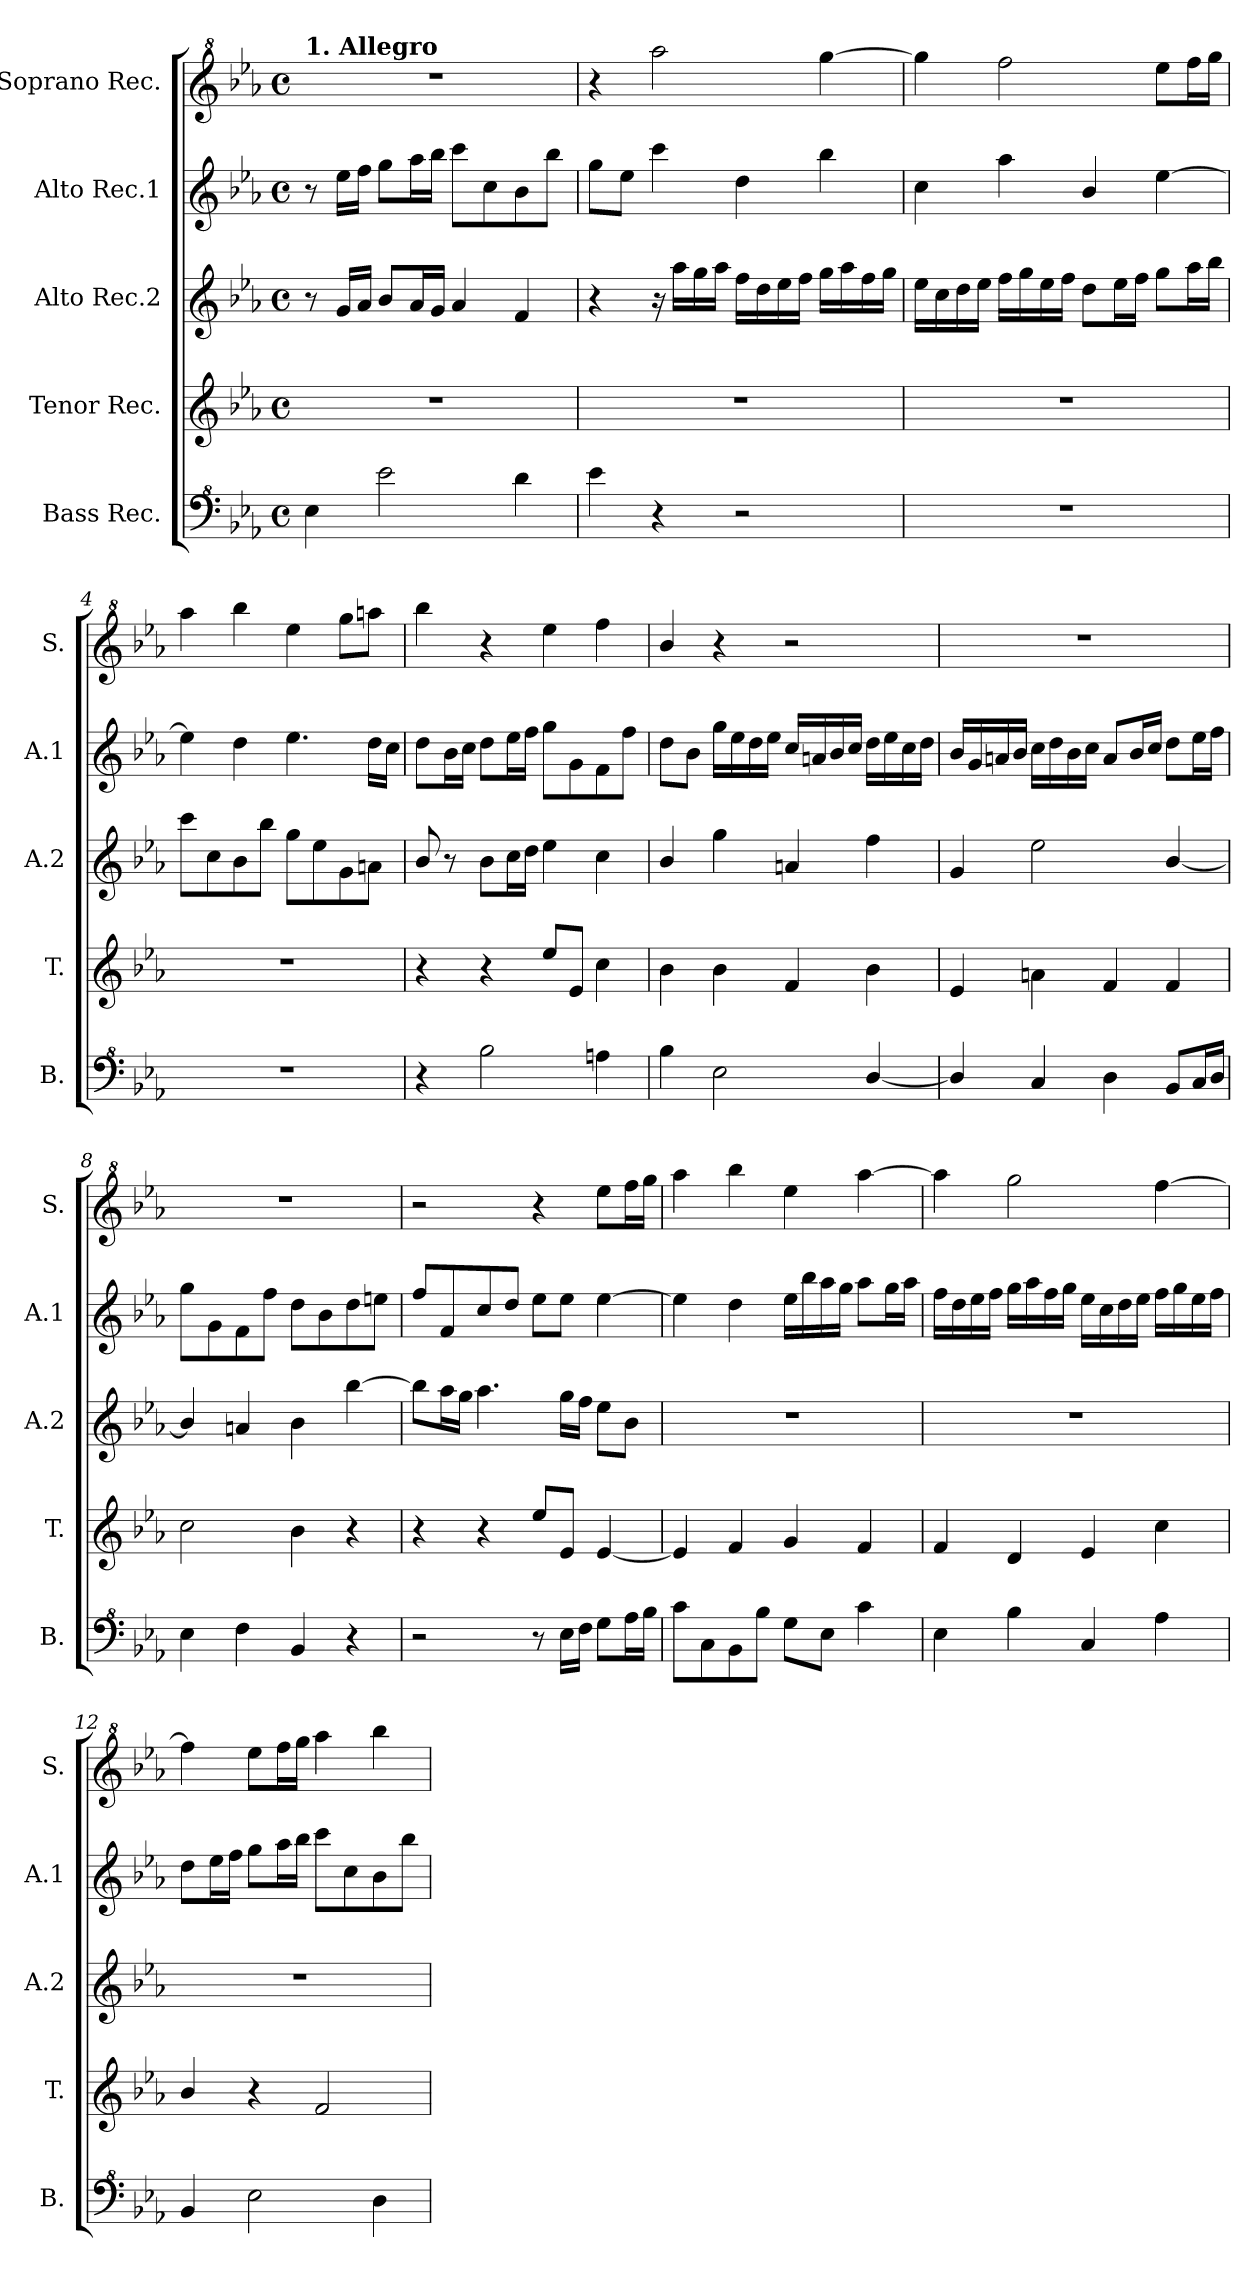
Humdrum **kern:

**kern	**kern	**kern	**kern	**kern
*part5	*part4	*part3	*part2	*part1
*staff5	*staff4	*staff3	*staff2	*staff1
*I"Bass Rec.	*I"Tenor Rec.	*I"Alto Rec.2	*I"Alto Rec.1	*I"Soprano Rec.
*I'B.	*I'T.	*I'A.2	*I'A.1	*I'S.
*clefF^4	*clefG2	*clefG2	*clefG2	*clefG^2
*k[b-e-a-]	*k[b-e-a-]	*k[b-e-a-]	*k[b-e-a-]	*k[b-e-a-]
*E-:	*E-:	*E-:	*E-:	*E-:
*M4/4	*M4/4	*M4/4	*M4/4	*M4/4
*met(c)	*met(c)	*met(c)	*met(c)	*met(c)
*MM100	*MM100	*MM100	*MM100	*MM100
=1	=1	=1	=1	=1
!	!	!	!	!LO:TX:a:B:t=1. Allegro
4e-\	1r	8r	8r	1r
.	.	16g/LL	16ee-\LL	.
.	.	16a-/JJ	16ff\JJ	.
2ee-\	.	8b-/L	8gg\L	.
.	.	16a-/L	16aa-\L	.
.	.	16g/JJ	16bb-\JJ	.
.	.	4a-/	8ccc\L	.
.	.	.	8cc\	.
4dd\	.	4f/	8b-\	.
.	.	.	8bb-\J	.
=2	=2	=2	=2	=2
4ee-\	1r	4r	8gg\L	4r
.	.	.	8ee-\J	.
4r	.	16r	4ccc\	2aaa-\
.	.	16aa-\LL	.	.
.	.	16gg\	.	.
.	.	16aa-\JJ	.	.
2r	.	16ff\LL	4dd\	.
.	.	16dd\	.	.
.	.	16ee-\	.	.
.	.	16ff\JJ	.	.
.	.	16gg\LL	4bb-\	[4ggg\
.	.	16aa-\	.	.
.	.	16ff\	.	.
.	.	16gg\JJ	.	.
=3	=3	=3	=3	=3
1r	1r	16ee-\LL	4cc\	4ggg\]
.	.	16cc\	.	.
.	.	16dd\	.	.
.	.	16ee-\JJ	.	.
.	.	16ff\LL	4aa-\	2fff\
.	.	16gg\	.	.
.	.	16ee-\	.	.
.	.	16ff\JJ	.	.
.	.	8dd\L	4b-/	.
.	.	16ee-\L	.	.
.	.	16ff\JJ	.	.
.	.	8gg\L	[4ee-\	8eee-\L
.	.	16aa-\L	.	16fff\L
.	.	16bb-\JJ	.	16ggg\JJ
=4	=4	=4	=4	=4
1r	1r	8ccc\L	4ee-\]	4aaa-\
.	.	8cc\	.	.
.	.	8b-\	4dd\	4bbb-\
.	.	8bb-\J	.	.
.	.	8gg\L	4.ee-\	4eee-\
.	.	8ee-\	.	.
.	.	8g\	.	8ggg\L
.	.	8an\J	16dd\LL	8aaan\J
.	.	.	16cc\JJ	.
!!LO:LB:g=z
=5	=5	=5	=5	=5
4r	4r	8b-/	8dd\L	4bbb-\
.	.	8r	16b-\L	.
.	.	.	16cc\JJ	.
2b-\	4r	8b-\L	8dd\L	4r
.	.	16cc\L	16ee-\L	.
.	.	16dd\JJ	16ff\JJ	.
.	8ee-/L	4ee-\	8gg\L	4eee-\
.	8e-/J	.	8g\	.
4an\	4cc\	4cc\	8f\	4fff\
.	.	.	8ff\J	.
=6	=6	=6	=6	=6
4b-\	4b-\	4b-/	8dd\L	4bb-/
.	.	.	8b-\J	.
2e-\	4b-\	4gg\	16gg\LL	4r
.	.	.	16ee-\	.
.	.	.	16dd\	.
.	.	.	16ee-\JJ	.
.	4f/	4an/	16cc/LL	2r
.	.	.	16an/	.
.	.	.	16b-/	.
.	.	.	16cc/JJ	.
[4d/	4b-\	4ff\	16dd\LL	.
.	.	.	16ee-\	.
.	.	.	16cc\	.
.	.	.	16dd\JJ	.
=7	=7	=7	=7	=7
4d/]	4e-/	4g/	16b-/LL	1r
.	.	.	16g/	.
.	.	.	16an/	.
.	.	.	16b-/JJ	.
4c/	4an\	2ee-\	16cc\LL	.
.	.	.	16dd\	.
.	.	.	16b-\	.
.	.	.	16cc\JJ	.
4d\	4f/	.	8a/L	.
.	.	.	16b-/L	.
.	.	.	16cc/JJ	.
8B-/L	4f/	[4b-/	8dd\L	.
16c/L	.	.	16ee-\L	.
16d/JJ	.	.	16ff\JJ	.
=8	=8	=8	=8	=8
4e-\	2cc\	4b-/]	8gg\L	1r
.	.	.	8g\	.
4f\	.	4an/	8f\	.
.	.	.	8ff\J	.
4B-/	4b-\	4b-\	8dd\L	.
.	.	.	8b-\	.
4r	4r	[4bb-\	8dd\	.
.	.	.	8een\J	.
=9	=9	=9	=9	=9
2r	4r	8bb-\L]	8ff/L	2r
.	.	16aa-\L	8f/	.
.	.	16gg\JJ	.	.
.	4r	4.aa-\	8cc/	.
.	.	.	8dd/J	.
8r	8ee-/L	.	8ee-\L	4r
16e-\LL	8e-/J	16gg\LL	8ee-\J	.
16f\JJ	.	16ff\JJ	.	.
8g\L	[4e-/	8ee-\L	[4ee-\	8eee-\L
16a-\L	.	8b-\J	.	16fff\L
16b-\JJ	.	.	.	16ggg\JJ
!!LO:LB:g=z
=10	=10	=10	=10	=10
8cc\L	4e-/]	1r	4ee-\]	4aaa-\
8c\	.	.	.	.
8B-\	4f/	.	4dd\	4bbb-\
8b-\J	.	.	.	.
8g\L	4g/	.	16ee-\LL	4eee-\
.	.	.	16bb-\	.
8e-\J	.	.	16aa-\	.
.	.	.	16gg\JJ	.
4cc\	4f/	.	8aa-\L	[4aaa-\
.	.	.	16gg\L	.
.	.	.	16aa-\JJ	.
=11	=11	=11	=11	=11
4e-\	4f/	1r	16ff\LL	4aaa-\]
.	.	.	16dd\	.
.	.	.	16ee-\	.
.	.	.	16ff\JJ	.
4b-\	4d/	.	16gg\LL	2ggg\
.	.	.	16aa-\	.
.	.	.	16ff\	.
.	.	.	16gg\JJ	.
4c/	4e-/	.	16ee-\LL	.
.	.	.	16cc\	.
.	.	.	16dd\	.
.	.	.	16ee-\JJ	.
4a-\	4cc\	.	16ff\LL	[4fff\
.	.	.	16gg\	.
.	.	.	16ee-\	.
.	.	.	16ff\JJ	.
=12	=12	=12	=12	=12
4B-/	4b-/	1r	8dd\L	4fff\]
.	.	.	16ee-\L	.
.	.	.	16ff\JJ	.
2e-\	4r	.	8gg\L	8eee-\L
.	.	.	16aa-\L	16fff\L
.	.	.	16bb-\JJ	16ggg\JJ
.	2f/	.	8ccc\L	4aaa-\
.	.	.	8cc\	.
4d\	.	.	8b-\	4bbb-\
.	.	.	8bb-\J	.
=	=	=	=	=
*-	*-	*-	*-	*-
